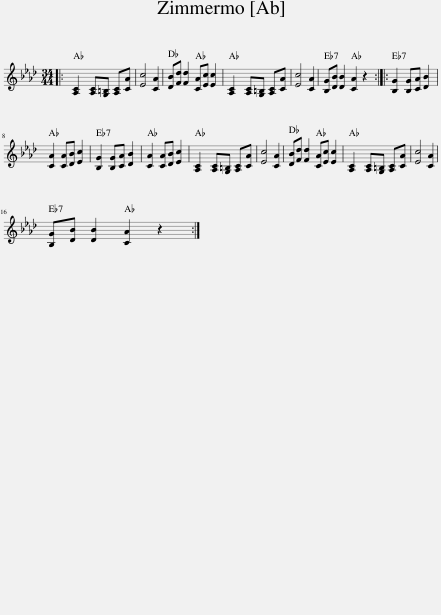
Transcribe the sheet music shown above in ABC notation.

X:1
L:1/8
M:34/44
I:linebreak $
K:Ab
V:1 treble
V:1
|: [A,C]2 [A,C][G,=B,] [A,C][CA] | [Ec]4 [CA]2 | [DB][Fd] [Fd]2 [CA][Ec] [Ec]2 | [A,C]2 [A,C][G,=B,] [A,C][CA] | [Ec]4 [CA]2 | %5
 [B,G][DB] [DB]2 [CA]2 z2 :: [B,G]2 [B,G][CA] [DB]2 |$ [CA]2 [CA][DB] [Ec]2 | [B,G]2 [B,G][CA] [DB]2 | [CA]2 [CA][DB] [Ec]2 | %10
 [A,C]2 [A,C][G,=B,] [A,C][CA] | [Ec]4 [CA]2 | [DB][Fd] [Fd]2 [CA][Ec] [Ec]2 | [A,C]2 [A,C][G,=B,] [A,C][CA] | [Ec]4 [CA]2 |$ %15
 [B,G][DB] [DB]2 [CA]2 z2 :| %16
